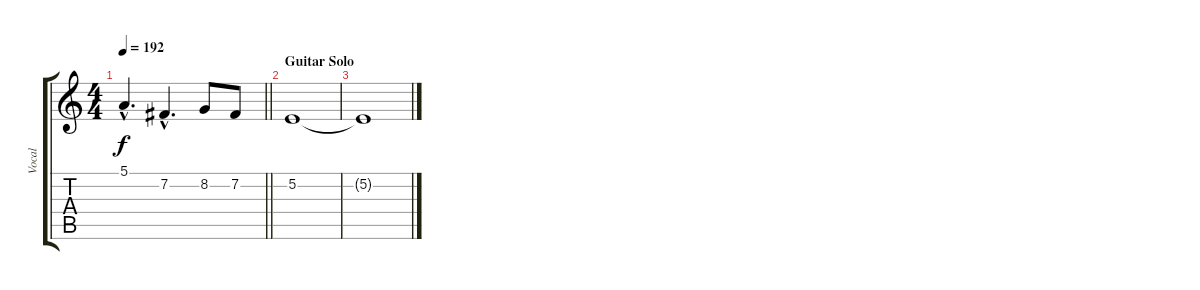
\track ("Vocal" "Vocal") {instrument flute}
\staff {score tabs}
\tuning (E4 B3 G3 D3 A2 E2) {hide}
\ts (4 4)
\tempo 192
\clef g2
\barLineRight lightlight
\ks c
5.1{hac}.4{d dy f} 7.2{hac}.4{d} 8.2.8 7.2.8 |
\section ("" "Guitar Solo")
5.2.1 |
5.2{t}.1
